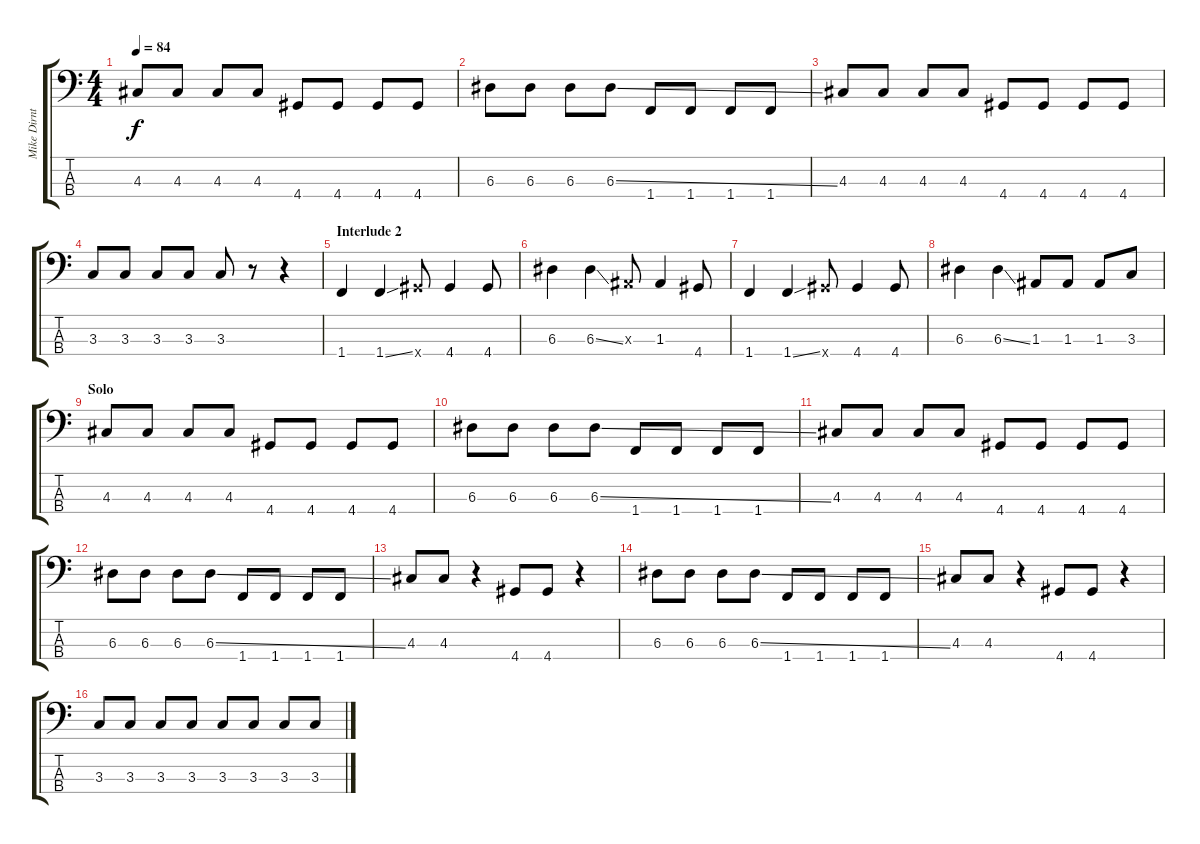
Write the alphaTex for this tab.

\track ("Mike Dirnt" "Mike Dirnt") {instrument electricbasspick}
\staff {score tabs}
\tuning (G2 D2 A1 E1) {hide}
\ts (4 4)
\tempo 84
\clef f4
\ks c
4.3.8{dy f} 4.3.8 4.3.8 4.3.8 4.4.8 4.4.8 4.4.8 4.4.8 |
6.3.8 6.3.8 6.3.8 6.3{ss}.8 1.4.8 1.4.8 1.4.8 1.4.8 |
4.3.8 4.3.8 4.3.8 4.3.8 4.4.8 4.4.8 4.4.8 4.4.8 |
3.3.8 3.3.8 3.3.8 3.3.8 3.3.8 r.8 r.4 |
\section ("" "Interlude 2")
1.4.4 1.4{ss}.4 4.4{x}.8 4.4.4 4.4.8 |
6.3.4 6.3{ss}.4 1.3{x}.8 1.3.4 4.4.8 |
1.4.4 1.4{ss}.4 4.4{x}.8 4.4.4 4.4.8 |
6.3.4 6.3{ss}.4 1.3.8 1.3.8 1.3.8 3.3.8 |
\section ("" "Solo")
4.3.8 4.3.8 4.3.8 4.3.8 4.4.8 4.4.8 4.4.8 4.4.8 |
6.3.8 6.3.8 6.3.8 6.3{ss}.8 1.4.8 1.4.8 1.4.8 1.4.8 |
4.3.8 4.3.8 4.3.8 4.3.8 4.4.8 4.4.8 4.4.8 4.4.8 |
6.3.8 6.3.8 6.3.8 6.3{ss}.8 1.4.8 1.4.8 1.4.8 1.4.8 |
4.3.8 4.3.8 r.4 4.4.8 4.4.8 r.4 |
6.3.8 6.3.8 6.3.8 6.3{ss}.8 1.4.8 1.4.8 1.4.8 1.4.8 |
4.3.8 4.3.8 r.4 4.4.8 4.4.8 r.4 |
3.3.8 3.3.8 3.3.8 3.3.8 3.3.8 3.3.8 3.3.8 3.3.8
